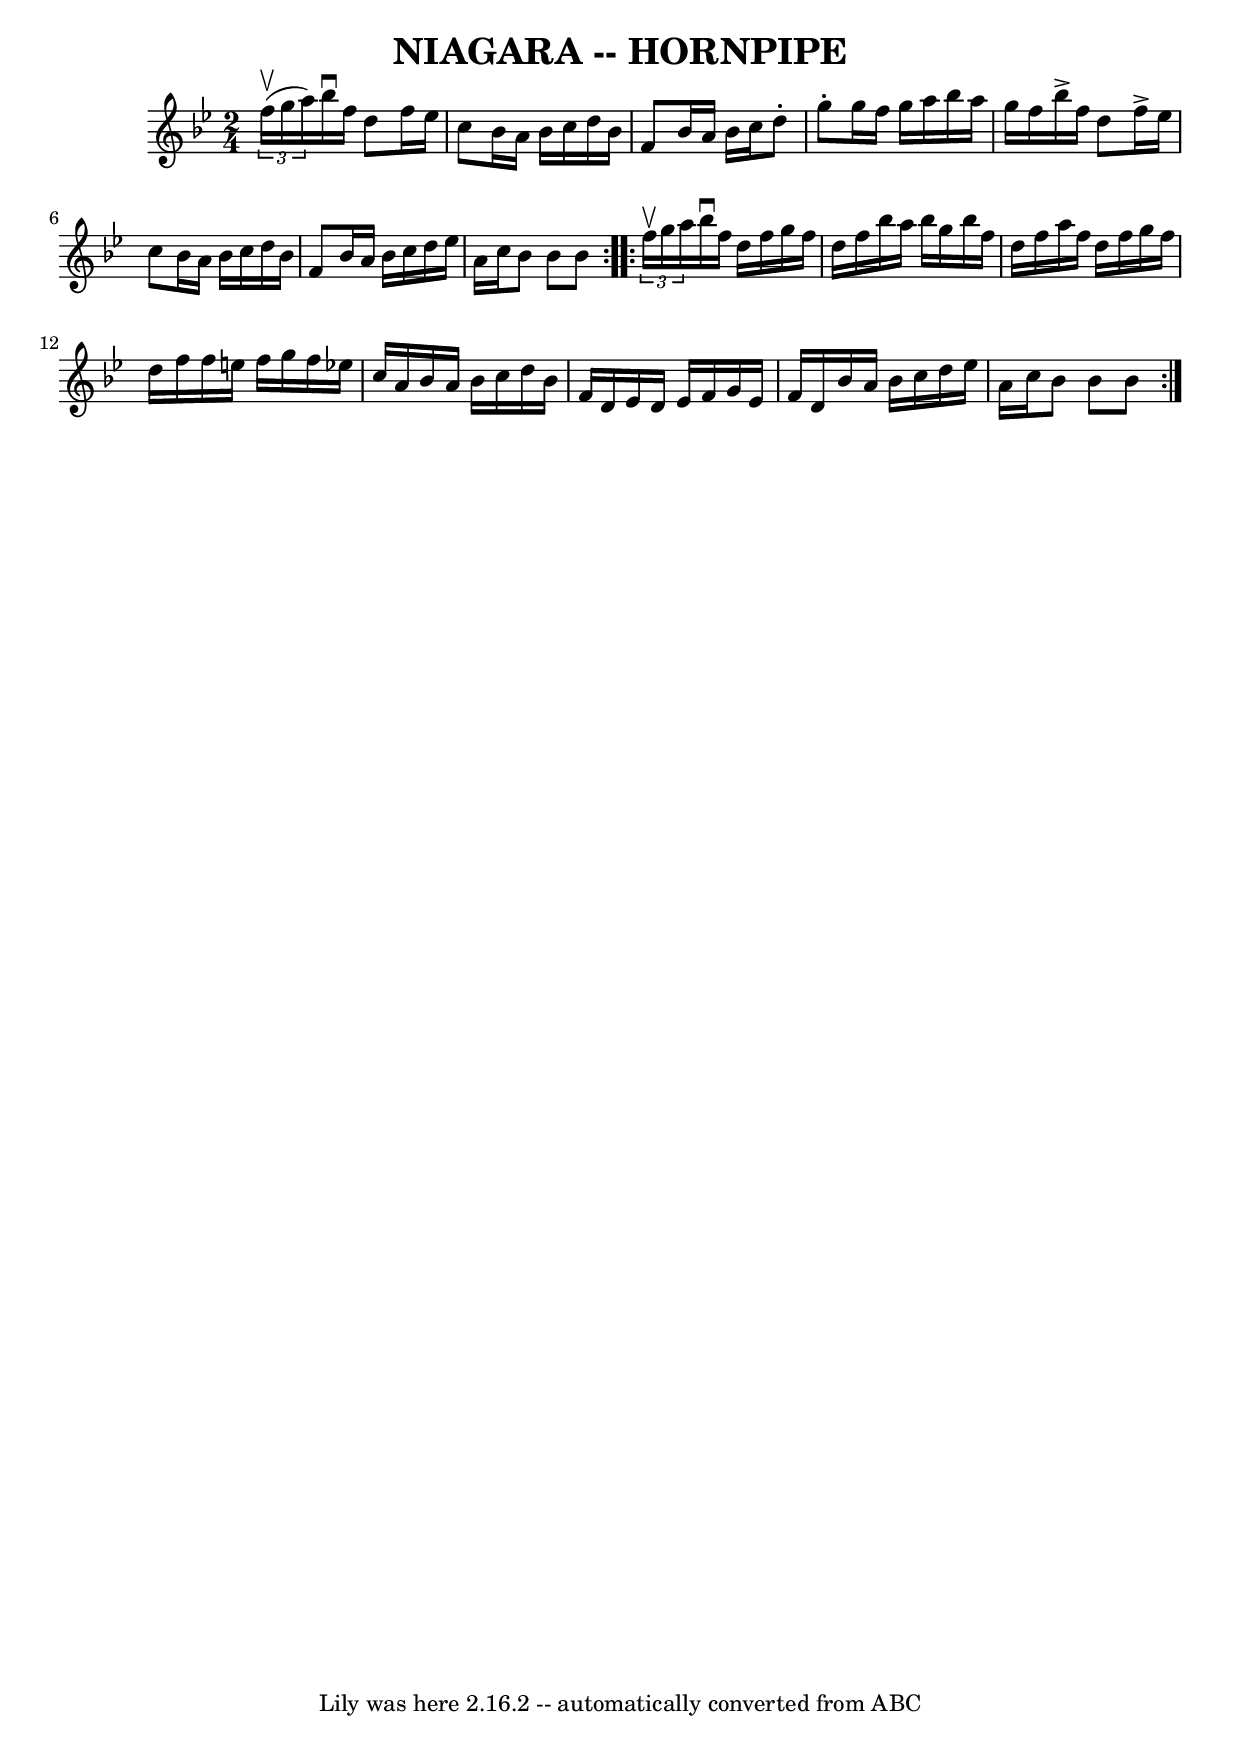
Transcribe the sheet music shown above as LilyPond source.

\version "2.7.40"
\include "Mammoth.ily"
\header {
	%% book = "Cole's 1000 Fiddle Tunes"
	crossRefNumber = "1"
	footnotes = "\\\\\\\\NIAGARA HORNPIPE -- First couple down the outside, back and cross over;\\\\First lady balance with 2d gent, (Same time first gent. balance with 2d lady.)\\\\First couple swing to place, ladies' chain. Right and left 4."
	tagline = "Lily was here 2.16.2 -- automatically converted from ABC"
	title = "NIAGARA -- HORNPIPE"
}
voicedefault =  {
\set Score.defaultBarType = "empty"

\repeat volta 2 {
\time 2/4 \key bes \major   \times 2/3 { f''16 (^\upbow g''16 a''16) 
}       |
 bes''16^\downbow f''16 d''8 f''16 ees''16    
c''8    |
 bes'16 a'16 bes'16 c''16 d''16 bes'16 f'8  
  |
 bes'16 a'16 bes'16 c''16 d''8 -. g''8 -.   |
  
 g''16 f''16 g''16 a''16 bes''16 a''16 g''16 f''16    
|
     |
 bes''16^\accent f''16 d''8 f''16^\accent   
ees''16 c''8    |
 bes'16 a'16 bes'16 c''16 d''16    
bes'16 f'8    |
 bes'16 a'16 bes'16 c''16 d''16    
ees''16 a'16 c''16    |
 bes'8 bes'8 bes'8    }     
\repeat volta 2 {   \times 2/3 { f''16^\upbow g''16 a''16) }       
|
 bes''16^\downbow f''16 d''16 f''16 g''16 f''16    
d''16 f''16    |
 bes''16 a''16 bes''16 g''16 bes''16    
f''16 d''16 f''16    |
 a''16 f''16 d''16 f''16 g''16 
 f''16 d''16 f''16    |
 f''16 e''16 f''16 g''16    
f''16 ees''!16 c''16 a'16    |
     |
 bes'16 a'16    
bes'16 c''16 d''16 bes'16 f'16 d'16    |
 ees'16 d'16 
 ees'16 f'16 g'16 ees'16 f'16 d'16    |
 bes'16    
a'16 bes'16 c''16 d''16 ees''16 a'16 c''16    |
   
bes'8 bes'8 bes'8    }   
}

\score{
    <<

	\context Staff="default"
	{
	    \voicedefault 
	}

    >>
	\layout {
	}
	\midi {}
}
